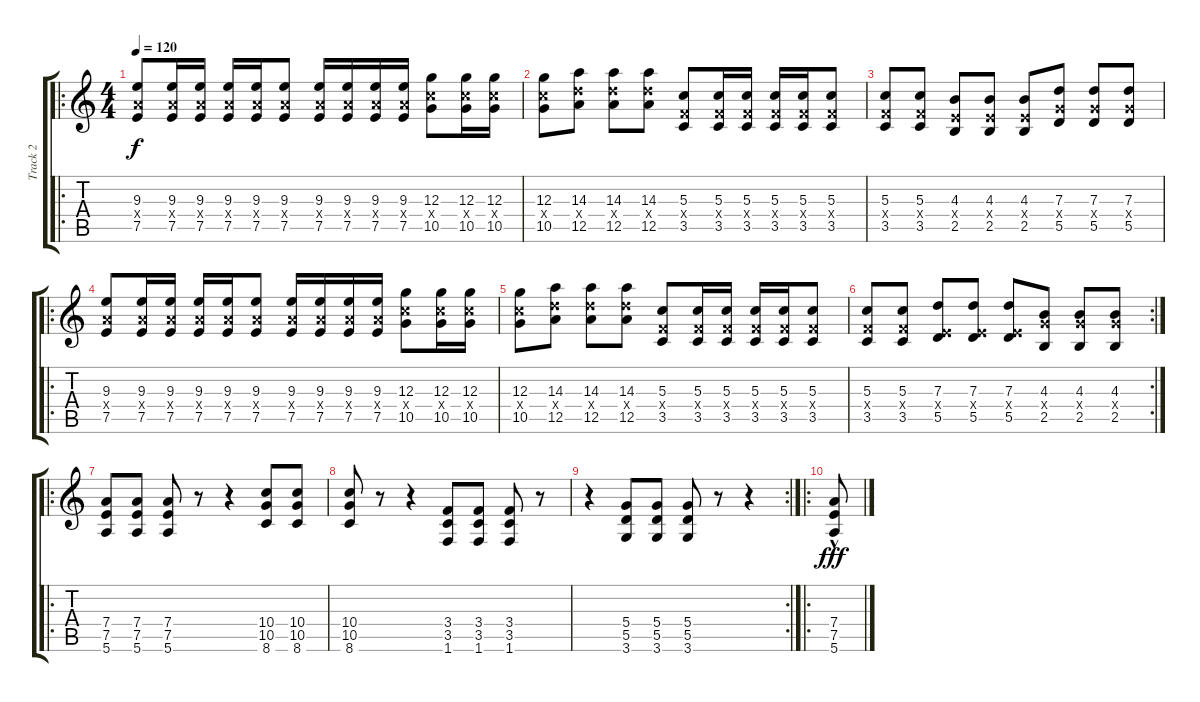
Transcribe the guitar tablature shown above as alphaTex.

\track ("Track 2" "Track 2") {instrument electricguitarclean}
\staff {score tabs}
\tuning (E4 B3 G3 D3 A2 E2) {hide}
\ro
\ts (4 4)
\tempo 120
\clef g2
\ks c
(9.3 7.4{x} 7.5).8{dy f} (9.3 7.4{x} 7.5).16 (9.3 7.4{x} 7.5).16 (9.3 7.4{x} 7.5).16 (9.3 7.4{x} 7.5).16 (9.3 7.4{x} 7.5).8 (9.3 7.4{x} 7.5).16 (9.3 7.4{x} 7.5).16 (9.3 7.4{x} 7.5).16 (9.3 7.4{x} 7.5).16 (12.3 10.4{x} 10.5).8 (12.3 10.4{x} 10.5).16 (12.3 10.4{x} 10.5).16 |
(12.3 10.4{x} 10.5).8 (14.3 12.4{x} 12.5).8 (14.3 12.4{x} 12.5).8 (14.3 12.4{x} 12.5).8 (5.3 3.4{x} 3.5).8 (5.3 3.4{x} 3.5).16 (5.3 3.4{x} 3.5).16 (5.3 3.4{x} 3.5).16 (5.3 3.4{x} 3.5).16 (5.3 3.4{x} 3.5).8 |
(5.3 3.4{x} 3.5).8 (5.3 3.4{x} 3.5).8 (4.3 2.4{x} 2.5).8 (4.3 2.4{x} 2.5).8 (4.3 2.4{x} 2.5).8 (7.3 5.4{x} 5.5).8 (7.3 5.4{x} 5.5).8 (7.3 5.4{x} 5.5).8 |
\ro
(9.3 7.4{x} 7.5).8 (9.3 7.4{x} 7.5).16 (9.3 7.4{x} 7.5).16 (9.3 7.4{x} 7.5).16 (9.3 7.4{x} 7.5).16 (9.3 7.4{x} 7.5).8 (9.3 7.4{x} 7.5).16 (9.3 7.4{x} 7.5).16 (9.3 7.4{x} 7.5).16 (9.3 7.4{x} 7.5).16 (12.3 10.4{x} 10.5).8 (12.3 10.4{x} 10.5).16 (12.3 10.4{x} 10.5).16 |
(12.3 10.4{x} 10.5).8 (14.3 12.4{x} 12.5).8 (14.3 12.4{x} 12.5).8 (14.3 12.4{x} 12.5).8 (5.3 3.4{x} 3.5).8 (5.3 3.4{x} 3.5).16 (5.3 3.4{x} 3.5).16 (5.3 3.4{x} 3.5).16 (5.3 3.4{x} 3.5).16 (5.3 3.4{x} 3.5).8 |
\rc 2
(5.3 3.4{x} 3.5).8 (5.3 3.4{x} 3.5).8 (7.3 2.4{x} 5.5).8 (7.3 2.4{x} 5.5).8 (7.3 2.4{x} 5.5).8 (4.3 5.4{x} 2.5).8 (4.3 5.4{x} 2.5).8 (4.3 5.4{x} 2.5).8 |
\ro
(7.4 7.5 5.6).8 (7.4 7.5 5.6).8 (7.4 7.5 5.6).8 r.8 r.4 (10.4 10.5 8.6).8 (10.4 10.5 8.6).8 |
(10.4 10.5 8.6).8 r.8 r.4 (3.4 3.5 1.6).8 (3.4 3.5 1.6).8 (3.4 3.5 1.6).8 r.8 |
\rc 2
r.4 (5.4 5.5 3.6).8 (5.4 5.5 3.6).8 (5.4 5.5 3.6).8 r.8 r.4 |
\ro
(7.4 7.5 5.6{hac}).8{dy fff}
